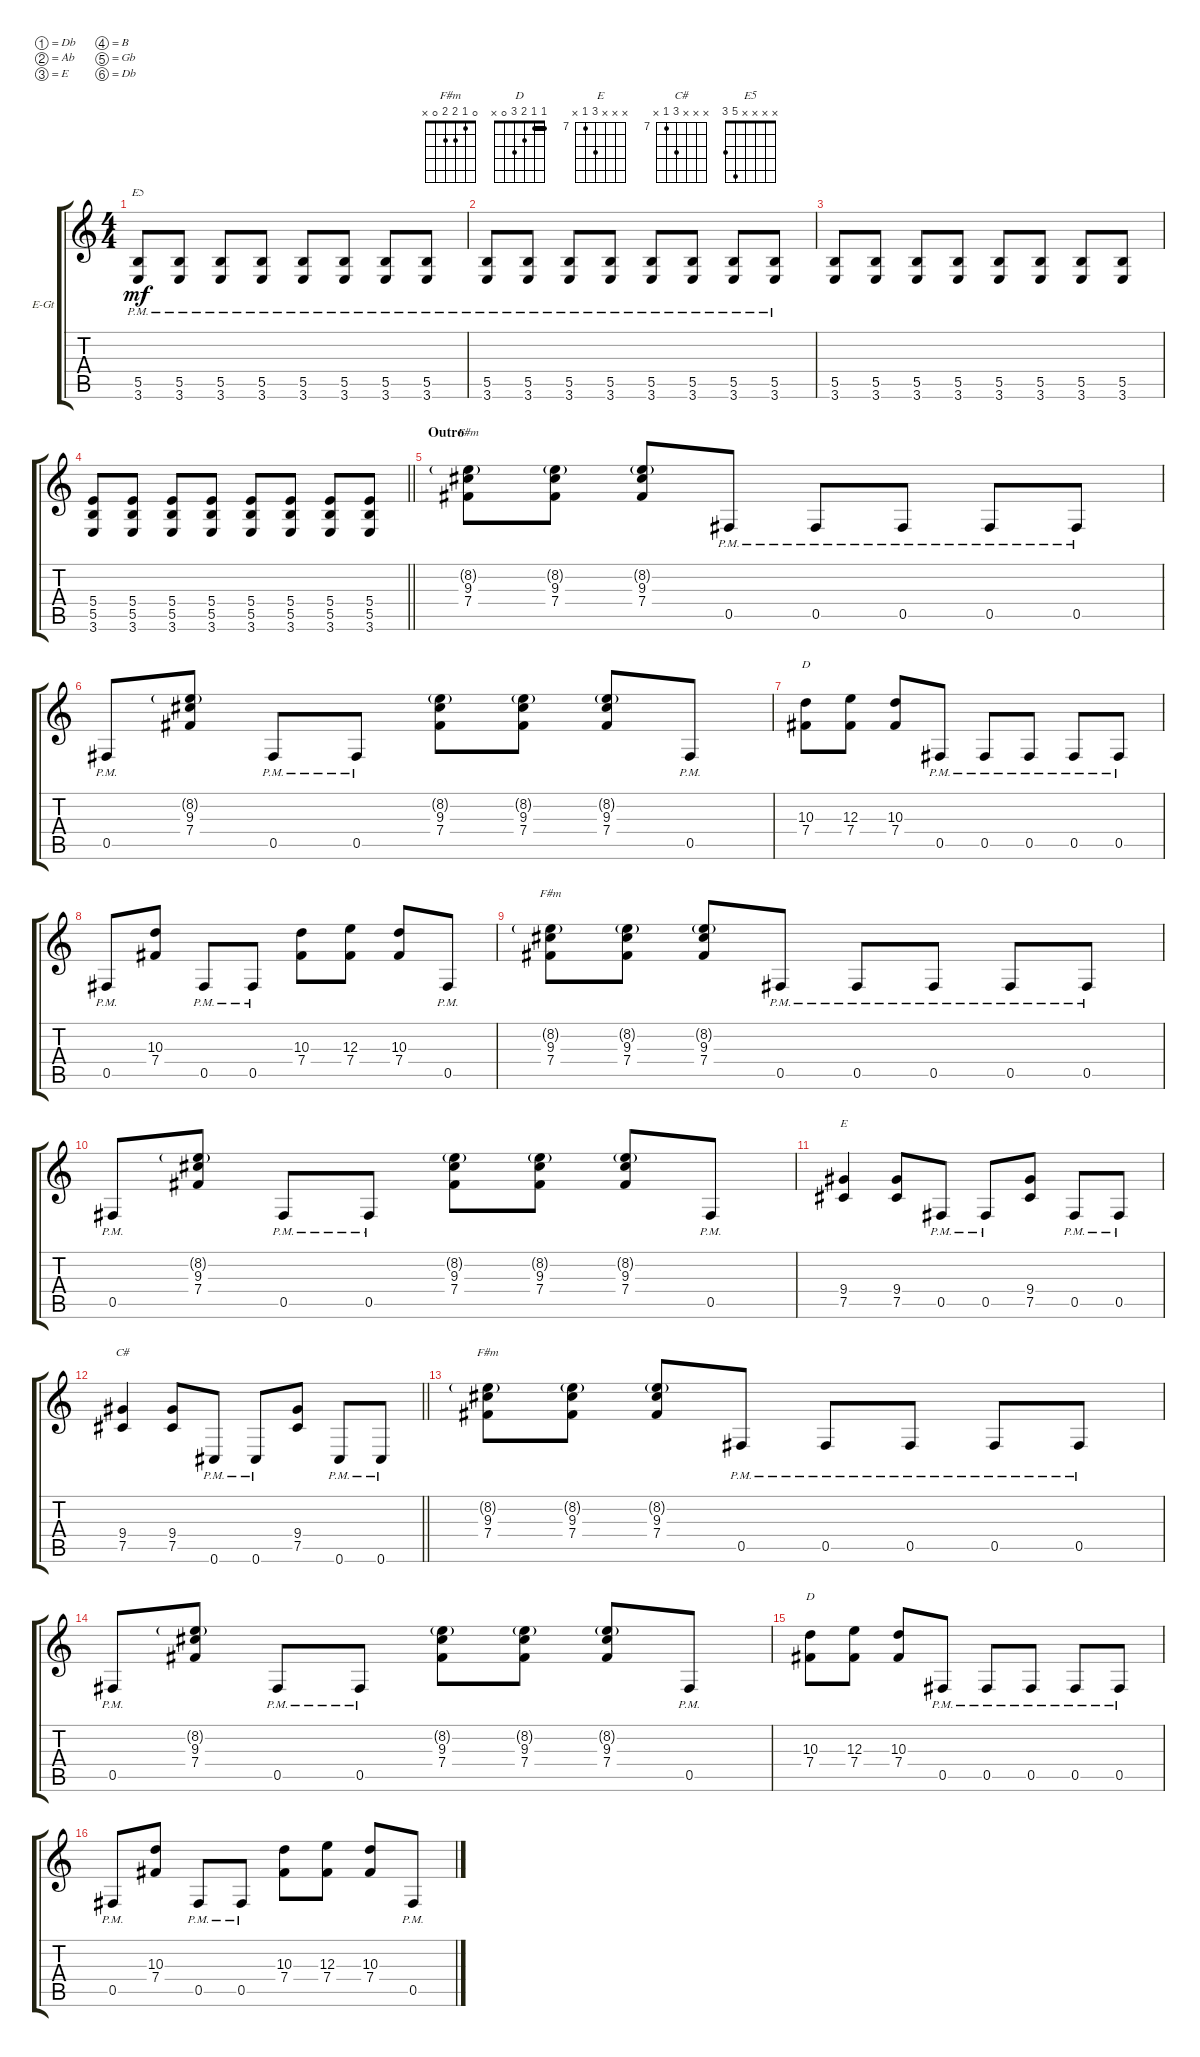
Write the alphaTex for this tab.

\bracketExtendMode groupsimilarinstruments
\firstSystemTrackNameOrientation horizontal
\otherSystemsTrackNameOrientation horizontal
\track ("Electric Guitar 1" "E-Gt") {instrument distortionguitar}
\staff {score tabs}
\tuning (Db4 Ab3 E3 B2 Gb2 Db2)
\chord ("F#m" 0 1 2 2 0 x)
\chord ("D" 1 1 2 3 0 x) {barre 1}
\chord ("E" x x x 9 7 x) {firstfret 7}
\chord ("C#" x x x 9 7 x) {firstfret 7}
\chord ("E5" x x x x 5 3)
\ts (4 4)
\tempo (184 hide)
\clef g2
\ks c
(5.5{pm} 3.6{pm}).8{ch "E5" dy mf} (5.5{pm} 3.6{pm}).8 (5.5{pm} 3.6{pm}).8 (5.5{pm} 3.6{pm}).8 (5.5{pm} 3.6{pm}).8 (5.5{pm} 3.6{pm}).8 (5.5{pm} 3.6{pm}).8 (5.5{pm} 3.6{pm}).8 |
(5.5{pm} 3.6{pm}).8 (5.5{pm} 3.6{pm}).8 (5.5{pm} 3.6{pm}).8 (5.5{pm} 3.6{pm}).8 (5.5{pm} 3.6{pm}).8 (5.5{pm} 3.6{pm}).8 (5.5{pm} 3.6{pm}).8 (5.5{pm} 3.6{pm}).8 |
(5.5 3.6).8 (5.5 3.6).8 (5.5 3.6).8 (5.5 3.6).8 (5.5 3.6).8 (5.5 3.6).8 (5.5 3.6).8 (5.5 3.6).8 |
\barLineRight lightlight
(5.4 5.5 3.6).8 (5.4 5.5 3.6).8 (5.4 5.5 3.6).8 (5.4 5.5 3.6).8 (5.4 5.5 3.6).8 (5.4 5.5 3.6).8 (5.4 5.5 3.6).8 (5.4 5.5 3.6).8 |
\section ("" "Outro")
(8.2{g} 9.3 7.4).8{ch "F#m"} (8.2{g} 9.3 7.4).8 (8.2{g} 9.3 7.4).8 0.5{pm}.8 0.5{pm}.8 0.5{pm}.8 0.5{pm}.8 0.5{pm}.8 |
0.5{pm}.8 (8.2{g} 9.3 7.4).8 0.5{pm}.8 0.5{pm}.8 (8.2{g} 9.3 7.4).8 (8.2{g} 9.3 7.4).8 (8.2{g} 9.3 7.4).8 0.5{pm}.8 |
(10.3 7.4).8{ch "D"} (12.3 7.4).8 (10.3 7.4).8 0.5{pm}.8 0.5{pm}.8 0.5{pm}.8 0.5{pm}.8 0.5{pm}.8 |
0.5{pm}.8 (10.3 7.4).8 0.5{pm}.8 0.5{pm}.8 (10.3 7.4).8 (12.3 7.4).8 (10.3 7.4).8 0.5{pm}.8 |
(8.2{g} 9.3 7.4).8{ch "F#m"} (8.2{g} 9.3 7.4).8 (8.2{g} 9.3 7.4).8 0.5{pm}.8 0.5{pm}.8 0.5{pm}.8 0.5{pm}.8 0.5{pm}.8 |
0.5{pm}.8 (8.2{g} 9.3 7.4).8 0.5{pm}.8 0.5{pm}.8 (8.2{g} 9.3 7.4).8 (8.2{g} 9.3 7.4).8 (8.2{g} 9.3 7.4).8 0.5{pm}.8 |
(9.4 7.5).4{ch "E"} (9.4 7.5).8 0.5{pm}.8 0.5{pm}.8 (9.4 7.5).8 0.5{pm}.8 0.5{pm}.8 |
\barLineRight lightlight
(9.4 7.5).4{ch "C#"} (9.4 7.5).8 0.6{pm}.8 0.6{pm}.8 (9.4 7.5).8 0.6{pm}.8 0.6{pm}.8 |
(8.2{g} 9.3 7.4).8{ch "F#m"} (8.2{g} 9.3 7.4).8 (8.2{g} 9.3 7.4).8 0.5{pm}.8 0.5{pm}.8 0.5{pm}.8 0.5{pm}.8 0.5{pm}.8 |
0.5{pm}.8 (8.2{g} 9.3 7.4).8 0.5{pm}.8 0.5{pm}.8 (8.2{g} 9.3 7.4).8 (8.2{g} 9.3 7.4).8 (8.2{g} 9.3 7.4).8 0.5{pm}.8 |
(10.3 7.4).8{ch "D"} (12.3 7.4).8 (10.3 7.4).8 0.5{pm}.8 0.5{pm}.8 0.5{pm}.8 0.5{pm}.8 0.5{pm}.8 |
0.5{pm}.8 (10.3 7.4).8 0.5{pm}.8 0.5{pm}.8 (10.3 7.4).8 (12.3 7.4).8 (10.3 7.4).8 0.5{pm}.8
